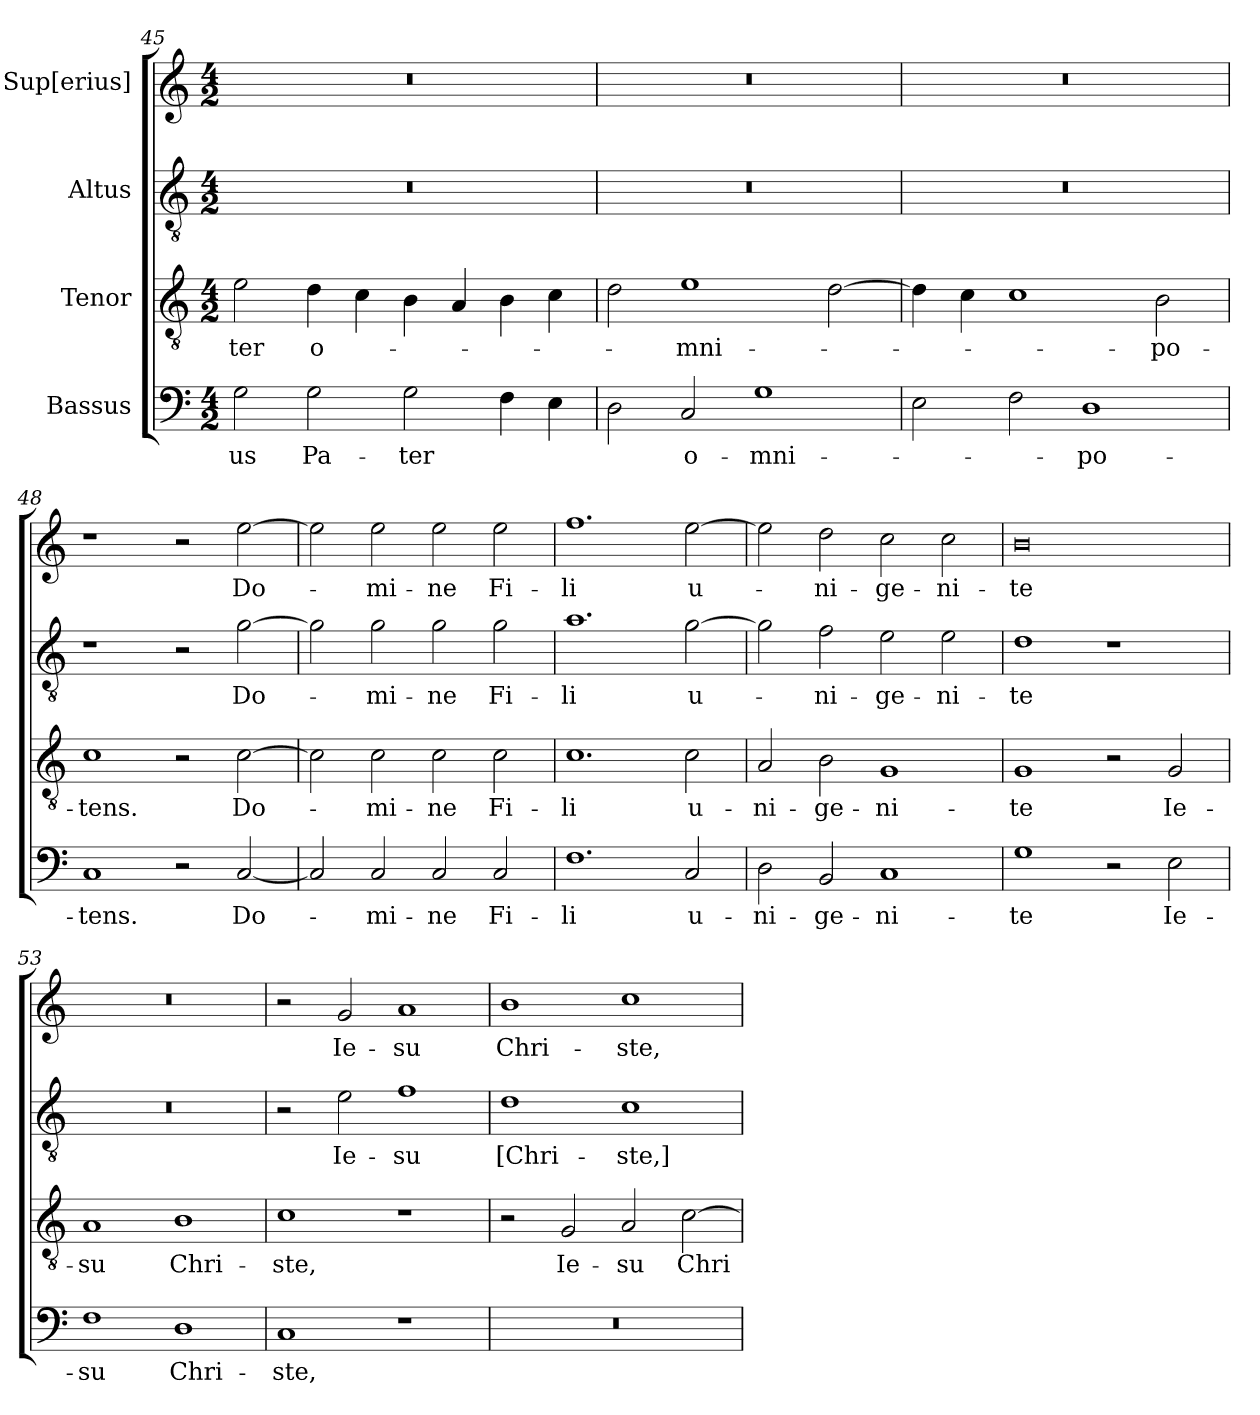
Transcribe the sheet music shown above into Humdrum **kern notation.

**kern	**text	**kern	**text	**kern	**text	**kern	**text
*part4	*part4	*part3	*part3	*part2	*part2	*part1	*part1
*staff4	*staff4	*staff3	*staff3	*staff2	*staff2	*staff1	*staff1
*I"Bassus	*	*I"Tenor	*	*I"Altus	*	*I"Sup[erius]	*
*clefF4	*	*clefGv2	*	*clefGv2	*	*clefG2	*
*k[]	*	*k[]	*	*k[]	*	*k[]	*
*M4/2	*	*M4/2	*	*M4/2	*	*M4/2	*
=45	=45	=45	=45	=45	=45	=45	=45
2G\	-us	2e\	-ter	0r	.	0r	.
2G\	Pa-	4d\	o-	.	.	.	.
.	.	4c\	.	.	.	.	.
2G\	-ter	4B\	.	.	.	.	.
.	.	4A/	.	.	.	.	.
4F\	.	4B\	.	.	.	.	.
4E\	.	4c\	.	.	.	.	.
=46	=46	=46	=46	=46	=46	=46	=46
2D\	.	2d\	.	0r	.	0r	.
2C/	o-	1e\	-mni-	.	.	.	.
1G\	-mni-	.	.	.	.	.	.
.	.	[2d\	.	.	.	.	.
=47	=47	=47	=47	=47	=47	=47	=47
2E\	.	4d\]	.	0r	.	0r	.
.	.	4c\	.	.	.	.	.
2F\	.	1c\	.	.	.	.	.
1D\	-po-	.	.	.	.	.	.
.	.	2B\	-po-	.	.	.	.
=48	=48	=48	=48	=48	=48	=48	=48
1C/	-tens.	1c\	-tens.	1r	.	1r	.
2r	.	2r	.	2r	.	2r	.
[2C/	Do-	[2c\	Do-	[2g\	Do-	[2ee\	Do-
=49	=49	=49	=49	=49	=49	=49	=49
2C/]	.	2c\]	.	2g\]	.	2ee\]	.
2C/	-mi-	2c\	-mi-	2g\	-mi-	2ee\	-mi-
2C/	-ne	2c\	-ne	2g\	-ne	2ee\	-ne
2C/	Fi-	2c\	Fi-	2g\	Fi-	2ee\	Fi-
=50	=50	=50	=50	=50	=50	=50	=50
1.F\	-li	1.c\	-li	1.a\	-li	1.ff\	-li
2C/	u-	2c\	u-	[2g\	u-	[2ee\	u-
=51	=51	=51	=51	=51	=51	=51	=51
2D\	-ni-	2A/	-ni-	2g\]	.	2ee\]	.
2BB/	-ge-	2B\	-ge-	2f\	-ni-	2dd\	-ni-
1C/	-ni-	1G/	-ni-	2e\	-ge-	2cc\	-ge-
.	.	.	.	2e\	-ni-	2cc\	-ni-
=52	=52	=52	=52	=52	=52	=52	=52
1G\	-te	1G/	-te	1d\	-te	0b\	-te
2r	.	2r	.	1r	.	.	.
2E\	Ie-	2G/	Ie-	.	.	.	.
=53	=53	=53	=53	=53	=53	=53	=53
1F\	-su	1A/	-su	0r	.	0r	.
1D\	Chri-	1B\	Chri-	.	.	.	.
=54	=54	=54	=54	=54	=54	=54	=54
1C/	-ste,	1c\	-ste,	2r	.	2r	.
.	.	.	.	2e\	Ie-	2g/	Ie-
1r	.	1r	.	1f\	-su	1a/	-su
=55	=55	=55	=55	=55	=55	=55	=55
0r	.	2r	.	1d\	[Chri-	1b\	Chri-
.	.	2G/	Ie-	.	.	.	.
.	.	2A/	-su	1c\	-ste,]	1cc\	-ste,
.	.	[2c\	Chri-	.	.	.	.
=	=	=	=	=	=	=	=
*-	*-	*-	*-	*-	*-	*-	*-
